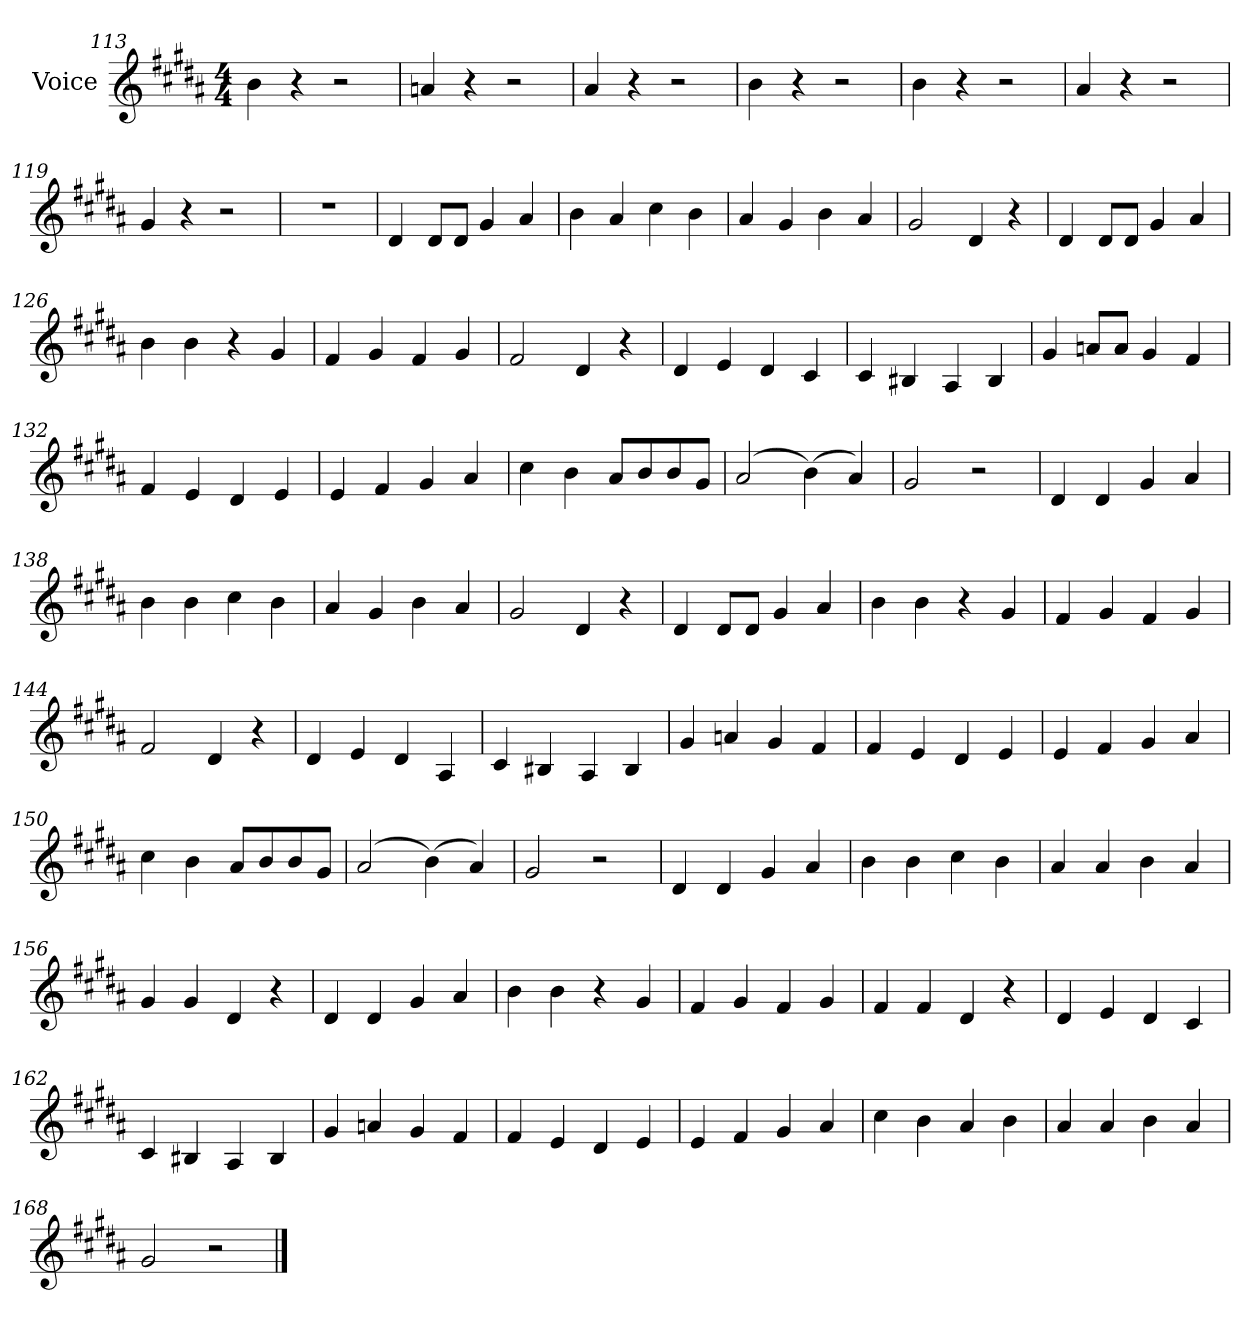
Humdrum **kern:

**kern
*part1
*staff1
*I"Voice
*I'Vc.
*clefG2
*k[f#c#g#d#a#]
*M4/4
=113
4b!
4r
2r
=114
4an!
4r
2r
=115
4a#!
4r
2r
=116
4b!
4r
2r
=117
4b!
4r
2r
=118
4a#!
4r
2r
=119
4g#!
4r
2r
=120
1r
=121
4d#
8d#L
8d#J
4g#
4a#
=122
4b
4a#
4cc#
4b
=123
4a#
4g#
4b
4a#
=124
2g#
4d#
4r
=125
4d#
8d#L
8d#J
4g#
4a#
=126
4b
4b
4r
4g#
=127
4f#
4g#
4f#
4g#
=128
2f#
4d#
4r
=129
4d#
4e
4d#
4c#
=130
4c#
4B#X
4A#
4B#
=131
4g#
8anL
8aJ
4g#
4f#
=132
4f#
4e
4d#
4e
=133
4e
4f#
4g#
4a#
=134
4cc#
4b
8a#L
8b
8b
8g#J
=135
(>2a#
(>4b)
4a#)
=136
2g#
2r
=137
4d#
4d#
4g#
4a#
=138
4b
4b
4cc#
4b
=139
4a#
4g#
4b
4a#
=140
2g#
4d#
4r
=141
4d#
8d#L
8d#J
4g#
4a#
=142
4b
4b
4r
4g#
=143
4f#
4g#
4f#
4g#
=144
2f#
4d#
4r
=145
4d#
4e
4d#
4A#
=146
4c#
4B#X
4A#
4B#
=147
4g#
4an
4g#
4f#
=148
4f#
4e
4d#
4e
=149
4e
4f#
4g#
4a#
=150
4cc#
4b
8a#L
8b
8b
8g#J
=151
(>2a#
(>4b)
4a#)
=152
2g#
2r
=153
4d#
4d#
4g#
4a#
=154
4b
4b
4cc#
4b
=155
4a#
4a#
4b
4a#
=156
4g#
4g#
4d#
4r
=157
4d#
4d#
4g#
4a#
=158
4b
4b
4r
4g#
=159
4f#
4g#
4f#
4g#
=160
4f#
4f#
4d#
4r
=161
4d#
4e
4d#
4c#
=162
4c#
4B#X
4A#
4B#
=163
4g#
4an
4g#
4f#
=164
4f#
4e
4d#
4e
=165
4e
4f#
4g#
4a#
=166
4cc#
4b
4a#
4b
=167
4a#
4a#
4b
4a#
=168
2g#
2r
==
*-
